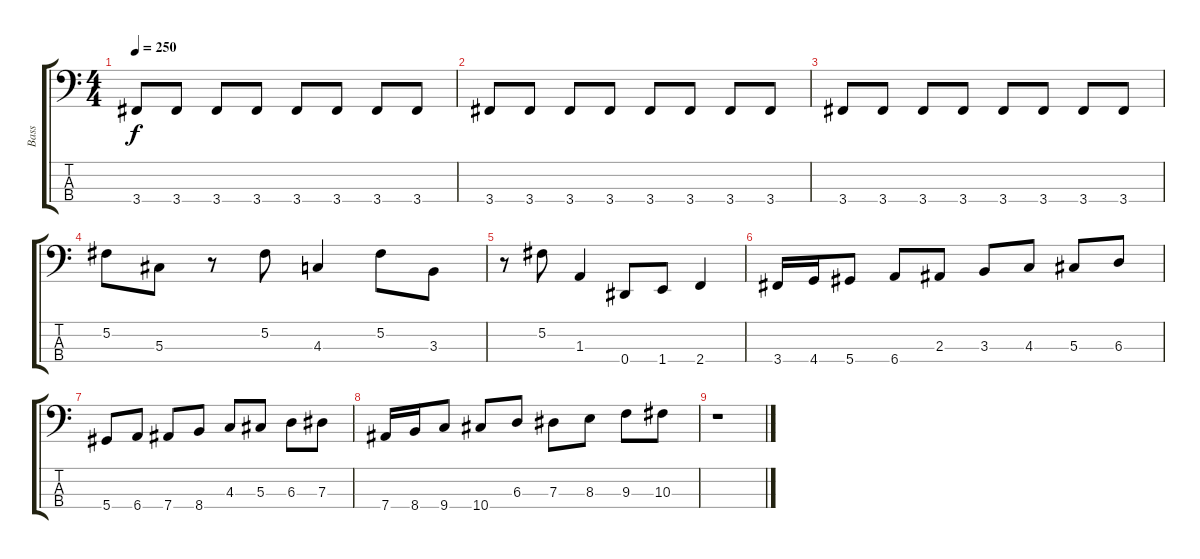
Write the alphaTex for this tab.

\track ("Bass" "Bass") {instrument electricbasspick}
\staff {score tabs}
\tuning (Gb2 Db2 Ab1 Eb1) {hide}
\ts (4 4)
\tempo 250
\clef f4
\ks c
3.4.8{dy f} 3.4.8 3.4.8 3.4.8 3.4.8 3.4.8 3.4.8 3.4.8 |
3.4.8 3.4.8 3.4.8 3.4.8 3.4.8 3.4.8 3.4.8 3.4.8 |
3.4.8 3.4.8 3.4.8 3.4.8 3.4.8 3.4.8 3.4.8 3.4.8 |
5.2.8 5.3.8 r.8 5.2.8 4.3.4 5.2.8 3.3.8 |
r.8 5.2.8 1.3.4 0.4.8 1.4.8 2.4.4 |
3.4.16 4.4.16 5.4.8 6.4.8 2.3.8 3.3.8 4.3.8 5.3.8 6.3.8 |
5.4.8 6.4.8 7.4.8 8.4.8 4.3.8 5.3.8 6.3.8 7.3.8 |
7.4.16 8.4.16 9.4.8 10.4.8 6.3.8 7.3.8 8.3.8 9.3.8 10.3.8 |
r.1
